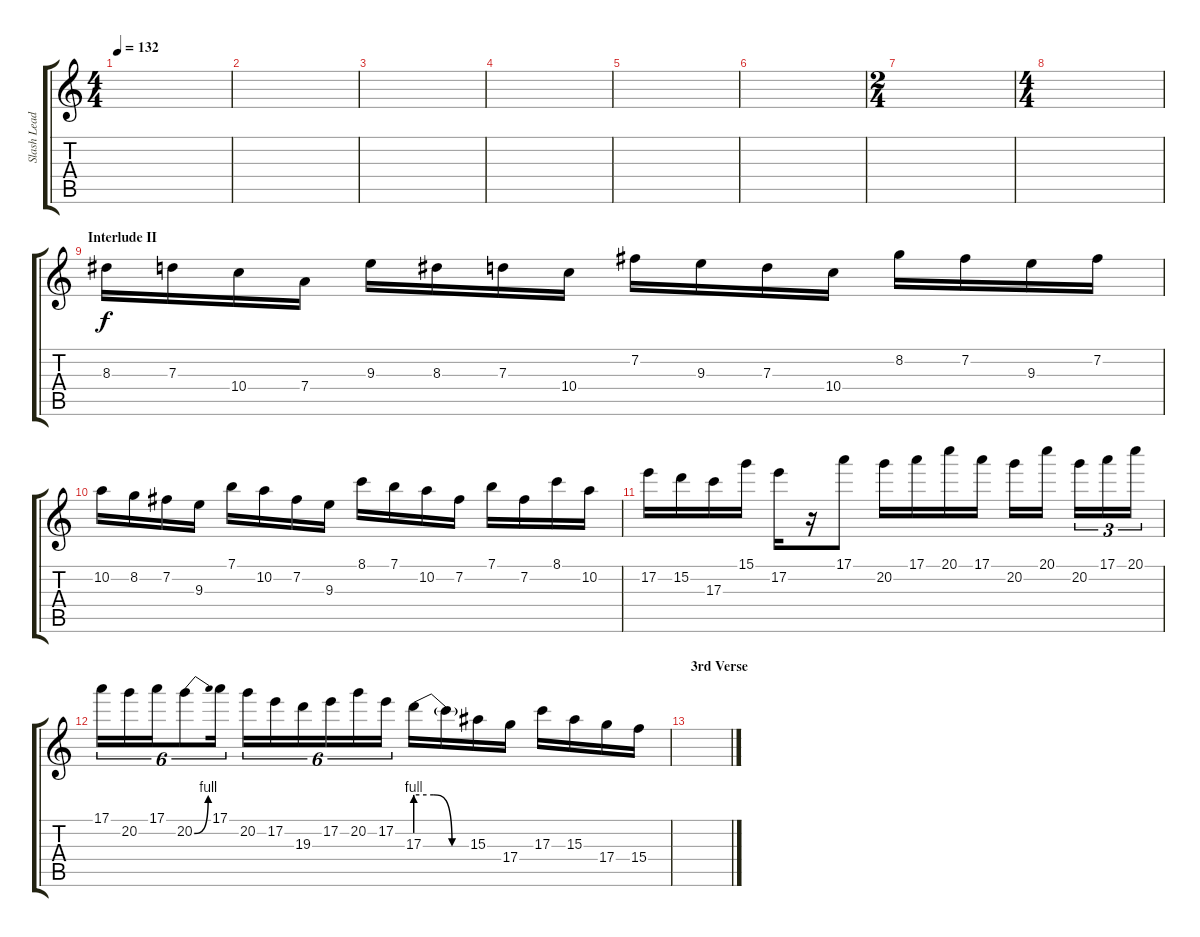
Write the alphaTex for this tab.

\track ("Slash Lead" "Slash Lead") {instrument overdrivenguitar}
\staff {score tabs}
\tuning (E4 B3 G3 D3 A2 E2) {hide}
\ts (4 4)
\tempo 132
\clef g2
\ks c
|
|
|
|
|
|
\ts (2 4)
|
\ts (4 4)
|
\section ("" "Interlude II")
8.3.16 7.3.16 10.4.16 7.4.16 9.3.16 8.3.16 7.3.16 10.4.16 7.2.16 9.3.16 7.3.16 10.4.16 8.2.16 7.2.16 9.3.16 7.2.16 |
10.2.16 8.2.16 7.2.16 9.3.16 7.1.16 10.2.16 7.2.16 9.3.16 8.1.16 7.1.16 10.2.16 7.2.16 7.1.16 7.2.16 8.1.16 10.2.16 |
17.2.16 15.2.16 17.3.16 15.1.16 17.2.16 r.16 17.1.8 20.2.16 17.1.16 20.1.16 17.1.16 20.2.16 20.1.16 20.2.16{tu (3 2)} 17.1.16{tu (3 2)} 20.1.16{tu (3 2)} |
17.1.16{tu (6 4)} 20.2.16{tu (6 4)} 17.1.16{tu (6 4)} 20.2{be (bend 0 0 60 4)}.8{tu (6 4)} 17.1.16{tu (6 4)} 20.2.16{tu (6 4)} 17.2.16{tu (6 4)} 19.3.16{tu (6 4)} 17.2.16{tu (6 4)} 20.2.16{tu (6 4)} 17.2.16{tu (6 4)} 17.3{be (custom 0 4 20 4 40 0 60 0)}.16 17.3{t}.16 15.3.16 17.4.16 17.3.16 15.3.16 17.4.16 15.4.16 |
\section ("" "3rd Verse")
